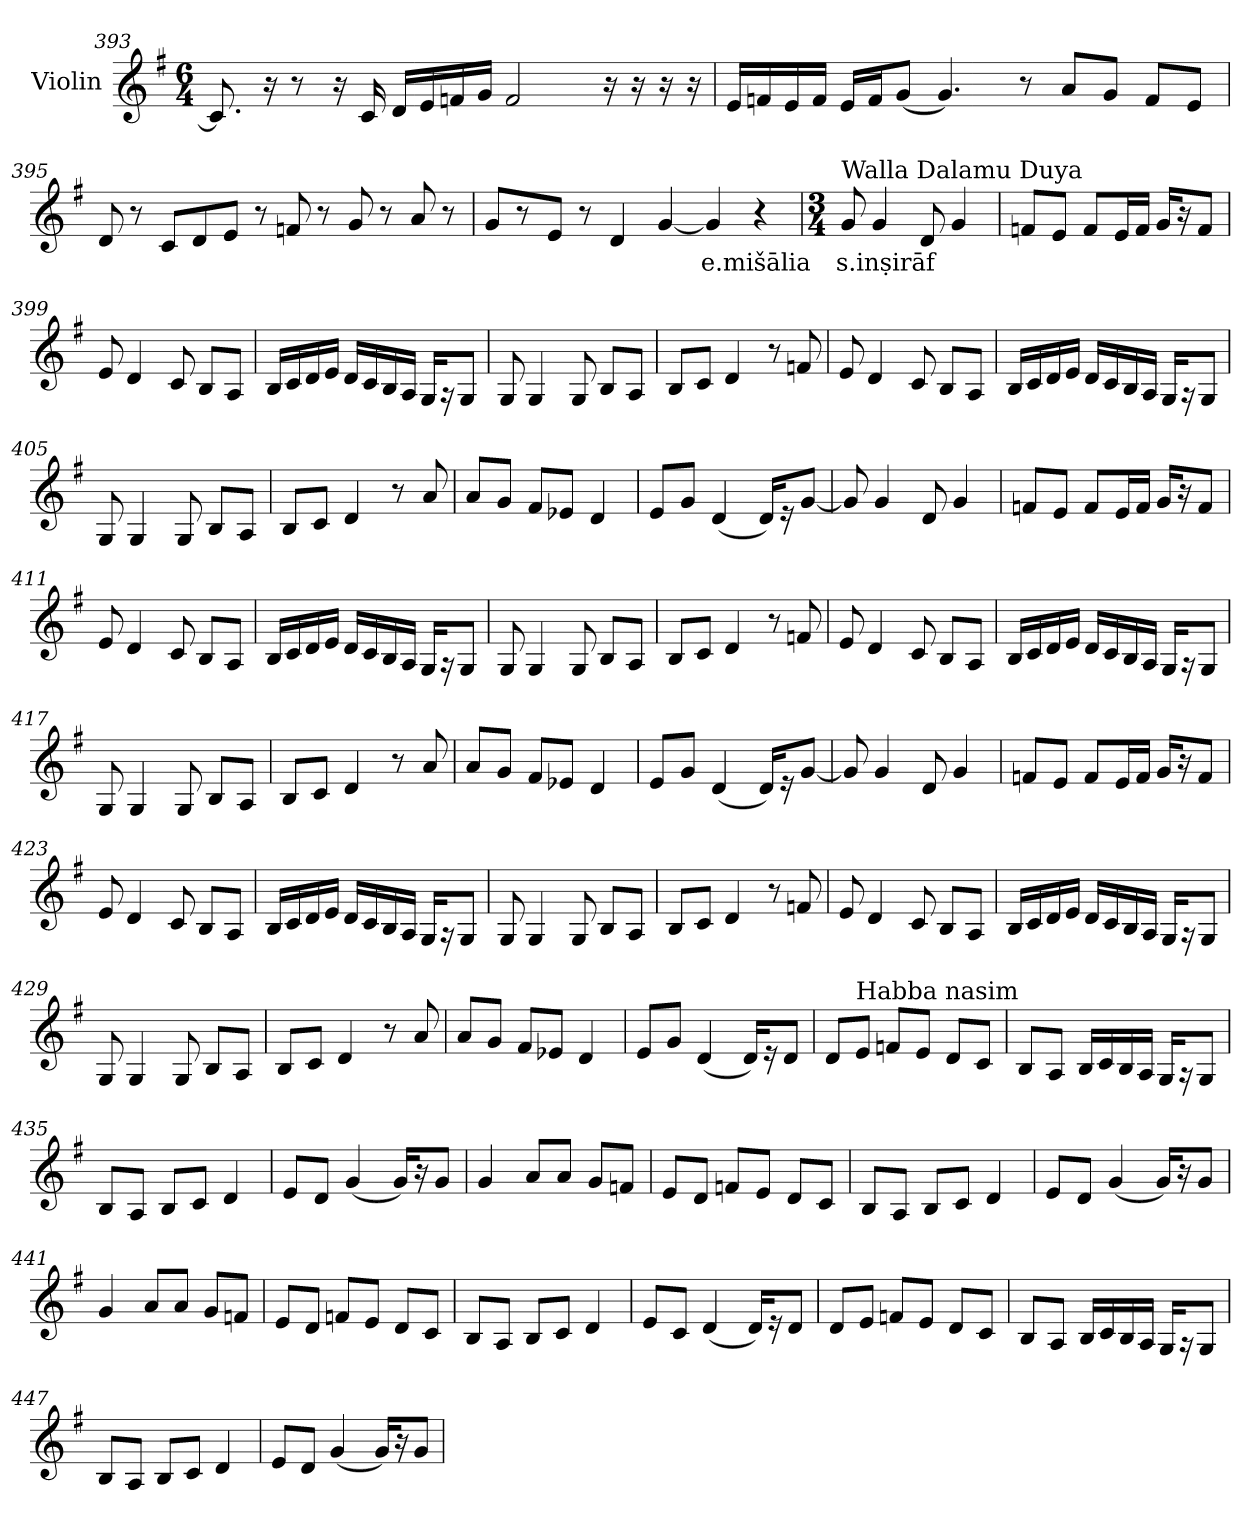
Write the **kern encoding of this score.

**kern	**text
*part1	*part1
*staff1	*staff1
*I"Violin	*
!!LO:LB:g=z
*clefG2	*
*k[f#]	*
*G:	*
*M6/4	*
=393	=393
8.c/]	.
16r	.
8r	.
16r	.
16c/	.
16d/LL	.
16e/	.
16fn/	.
16g/JJ	.
2f/	.
16r	.
16r	.
16r	.
16r	.
=394	=394
16e/LL	.
16fn/	.
16e/	.
16f/JJ	.
16e/LL	.
16f/J	.
(<8g/J	.
4.g/)	.
8r	.
8a/L	.
8g/J	.
8f/L	.
8e/J	.
!!LO:PB:g=z
=395	=395
8d/	.
8r	.
8c/L	.
8d/	.
8e/J	.
8r	.
8fn/	.
8r	.
8g/	.
8r	.
8a/	.
8r	.
=396	=396
8g/L	.
8r	.
8e/J	.
8r	.
4d/	.
[4g/	.
!	!LO:LY:b
4g/]	e.mišālia
4r	.
=397	=397
*M3/4	*
*MM75	*
!LO:TX:a:t=Walla Dalamu Duya	!
!	!LO:LY:b
8g/	s.inṣirāf
4g/	.
8d/	.
4g/	.
=398	=398
8fn/L	.
8e/J	.
8f/L	.
16e/L	.
16f/JJ	.
16g/KL	.
16r	.
8f/J	.
!!LO:LB:g=z
=399	=399
8e/	.
4d/	.
8c/	.
8B/L	.
8A/J	.
!!LO:LB:g=z
=400	=400
16B/LL	.
16c/	.
16d/	.
16e/JJ	.
16d/LL	.
16c/	.
16B/	.
16A/JJ	.
16G/KL	.
16r	.
8G/J	.
=401	=401
8G/	.
4G/	.
8G/	.
8B/L	.
8A/J	.
=402	=402
8B/L	.
8c/J	.
4d/	.
8r	.
8fn/	.
=403	=403
8e/	.
4d/	.
8c/	.
8B/L	.
8A/J	.
!!LO:LB:g=z
=404	=404
16B/LL	.
16c/	.
16d/	.
16e/JJ	.
16d/LL	.
16c/	.
16B/	.
16A/JJ	.
16G/KL	.
16r	.
8G/J	.
=405	=405
8G/	.
4G/	.
8G/	.
8B/L	.
8A/J	.
=406	=406
8B/L	.
8c/J	.
4d/	.
8r	.
8a/	.
=407	=407
8a/L	.
8g/J	.
8f#/L	.
8e-X/J	.
4d/	.
=408	=408
8e/L	.
8g/J	.
(<4d/	.
16d/KL)	.
16r	.
[8g/J	.
!!LO:LB:g=z
=409	=409
8g/]	.
4g/	.
8d/	.
4g/	.
=410	=410
8fn/L	.
8e/J	.
8f/L	.
16e/L	.
16f/JJ	.
16g/KL	.
16r	.
8f/J	.
=411	=411
8e/	.
4d/	.
8c/	.
8B/L	.
8A/J	.
=412	=412
16B/LL	.
16c/	.
16d/	.
16e/JJ	.
16d/LL	.
16c/	.
16B/	.
16A/JJ	.
16G/KL	.
16r	.
8G/J	.
=413	=413
8G/	.
4G/	.
8G/	.
8B/L	.
8A/J	.
!!LO:LB:g=z
=414	=414
8B/L	.
8c/J	.
4d/	.
8r	.
8fn/	.
=415	=415
8e/	.
4d/	.
8c/	.
8B/L	.
8A/J	.
=416	=416
16B/LL	.
16c/	.
16d/	.
16e/JJ	.
16d/LL	.
16c/	.
16B/	.
16A/JJ	.
16G/KL	.
16r	.
8G/J	.
=417	=417
8G/	.
4G/	.
8G/	.
8B/L	.
8A/J	.
=418	=418
8B/L	.
8c/J	.
4d/	.
8r	.
8a/	.
!!LO:LB:g=z
=419	=419
8a/L	.
8g/J	.
8f#/L	.
8e-X/J	.
4d/	.
=420	=420
8e/L	.
8g/J	.
(<4d/	.
16d/KL)	.
16r	.
[8g/J	.
=421	=421
8g/]	.
4g/	.
8d/	.
4g/	.
=422	=422
8fn/L	.
8e/J	.
8f/L	.
16e/L	.
16f/JJ	.
16g/KL	.
16r	.
8f/J	.
=423	=423
8e/	.
4d/	.
8c/	.
8B/L	.
8A/J	.
!!LO:LB:g=z
=424	=424
16B/LL	.
16c/	.
16d/	.
16e/JJ	.
16d/LL	.
16c/	.
16B/	.
16A/JJ	.
16G/KL	.
16r	.
8G/J	.
=425	=425
8G/	.
4G/	.
8G/	.
8B/L	.
8A/J	.
=426	=426
8B/L	.
8c/J	.
4d/	.
8r	.
8fn/	.
=427	=427
8e/	.
4d/	.
8c/	.
8B/L	.
8A/J	.
!!LO:PB:g=z
=428	=428
16B/LL	.
16c/	.
16d/	.
16e/JJ	.
16d/LL	.
16c/	.
16B/	.
16A/JJ	.
16G/KL	.
16r	.
8G/J	.
=429	=429
8G/	.
4G/	.
8G/	.
8B/L	.
8A/J	.
=430	=430
8B/L	.
8c/J	.
4d/	.
8r	.
8a/	.
=431	=431
8a/L	.
8g/J	.
8f#/L	.
8e-X/J	.
4d/	.
=432	=432
8e/L	.
8g/J	.
(<4d/	.
16d/KL)	.
16r	.
8d/J	.
!!LO:LB:g=z
=433	=433
*MM85	*
8d/L	.
!LO:TX:a:t=Habba nasim	!
8e/J	.
8fn/L	.
8e/J	.
8d/L	.
8c/J	.
=434	=434
8B/L	.
8A/J	.
16B/LL	.
16c/	.
16B/	.
16A/JJ	.
16G/KL	.
16r	.
8G/J	.
!!LO:LB:g=z
=435	=435
8B/L	.
8A/J	.
8B/L	.
8c/J	.
4d/	.
=436	=436
8e/L	.
8d/J	.
(<4g/	.
16g/KL)	.
16r	.
8g/J	.
=437	=437
4g/	.
8a/L	.
8a/J	.
8g/L	.
8fn/J	.
=438	=438
8e/L	.
8d/J	.
8fn/L	.
8e/J	.
8d/L	.
8c/J	.
=439	=439
8B/L	.
8A/J	.
8B/L	.
8c/J	.
4d/	.
=440	=440
8e/L	.
8d/J	.
(<4g/	.
16g/KL)	.
16r	.
8g/J	.
!!LO:LB:g=z
=441	=441
4g/	.
8a/L	.
8a/J	.
8g/L	.
8fn/J	.
=442	=442
8e/L	.
8d/J	.
8fn/L	.
8e/J	.
8d/L	.
8c/J	.
=443	=443
8B/L	.
8A/J	.
8B/L	.
8c/J	.
4d/	.
=444	=444
8e/L	.
8c/J	.
(<4d/	.
16d/KL)	.
16r	.
8d/J	.
=445	=445
8d/L	.
8e/J	.
8fn/L	.
8e/J	.
8d/L	.
8c/J	.
!!LO:LB:g=z
=446	=446
8B/L	.
8A/J	.
16B/LL	.
16c/	.
16B/	.
16A/JJ	.
16G/KL	.
16r	.
8G/J	.
=447	=447
8B/L	.
8A/J	.
8B/L	.
8c/J	.
4d/	.
=448	=448
8e/L	.
8d/J	.
(<4g/	.
16g/KL)	.
16r	.
8g/J	.
=	=
*-	*-
